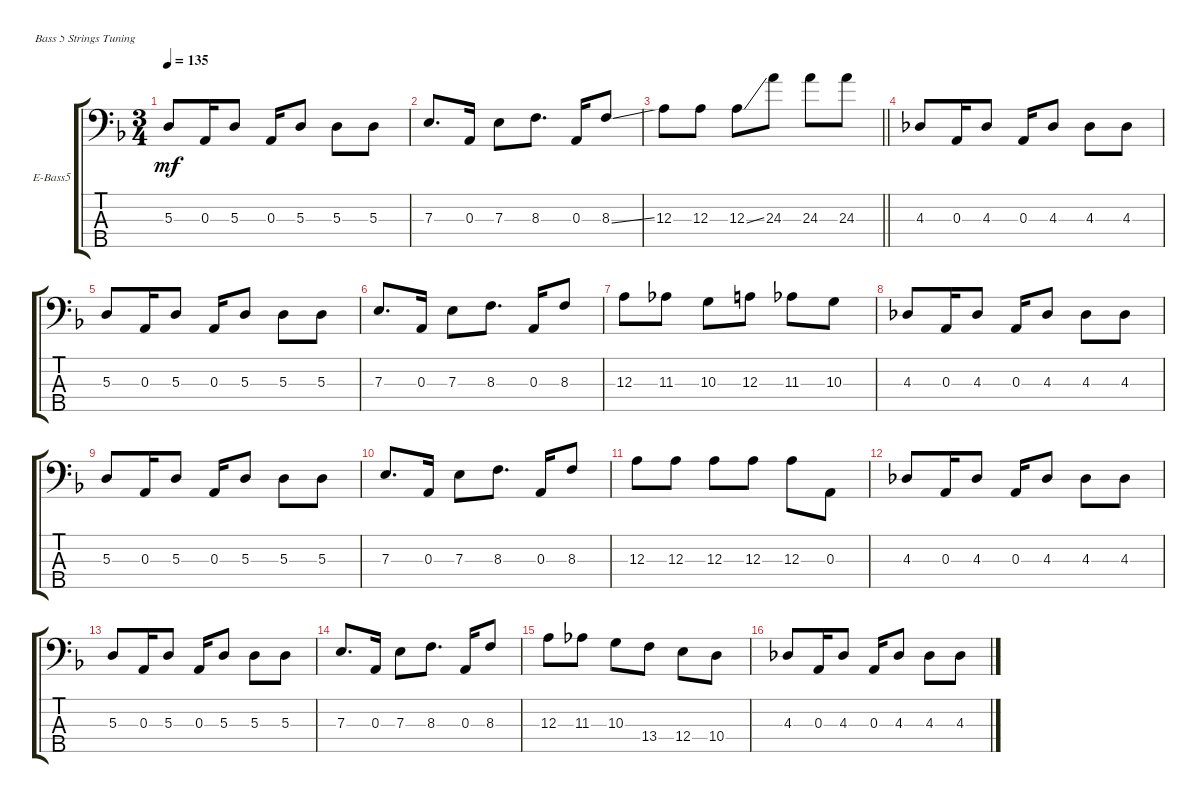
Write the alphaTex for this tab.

\bracketExtendMode groupsimilarinstruments
\firstSystemTrackNameOrientation horizontal
\otherSystemsTrackNameOrientation horizontal
\track ("bass (Andrey Stefnuk)" "E-Bass5") {instrument electricbassfinger}
\staff {score tabs}
\tuning (G2 D2 A1 E1 B0)
\ts (3 4)
\tempo 135
\clef f4
\ks dminor
5.3.8{dy mf} 0.3.16 5.3.8 0.3.16 5.3.8 5.3.8 5.3.8 |
7.3.8{d} 0.3.16 7.3.8 8.3.8{d} 0.3.16 8.3{ss}.8 |
\barLineRight lightlight
12.3.8 12.3.8 12.3{ss}.8 24.3.8 24.3.8 24.3.8 |
\section ("" "")
4.3.8 0.3.16 4.3.8 0.3.16 4.3.8 4.3.8 4.3.8 |
5.3.8 0.3.16 5.3.8 0.3.16 5.3.8 5.3.8 5.3.8 |
7.3.8{d} 0.3.16 7.3.8 8.3.8{d} 0.3.16 8.3.8 |
12.3.8 11.3.8 10.3.8 12.3.8 11.3.8 10.3.8 |
4.3.8 0.3.16 4.3.8 0.3.16 4.3.8 4.3.8 4.3.8 |
5.3.8 0.3.16 5.3.8 0.3.16 5.3.8 5.3.8 5.3.8 |
7.3.8{d} 0.3.16 7.3.8 8.3.8{d} 0.3.16 8.3.8 |
12.3.8 12.3.8 12.3.8 12.3.8 12.3.8 0.3.8 |
4.3.8 0.3.16 4.3.8 0.3.16 4.3.8 4.3.8 4.3.8 |
5.3.8 0.3.16 5.3.8 0.3.16 5.3.8 5.3.8 5.3.8 |
7.3.8{d} 0.3.16 7.3.8 8.3.8{d} 0.3.16 8.3.8 |
12.3.8 11.3.8 10.3.8 13.4.8 12.4.8 10.4.8 |
4.3.8 0.3.16 4.3.8 0.3.16 4.3.8 4.3.8 4.3.8
